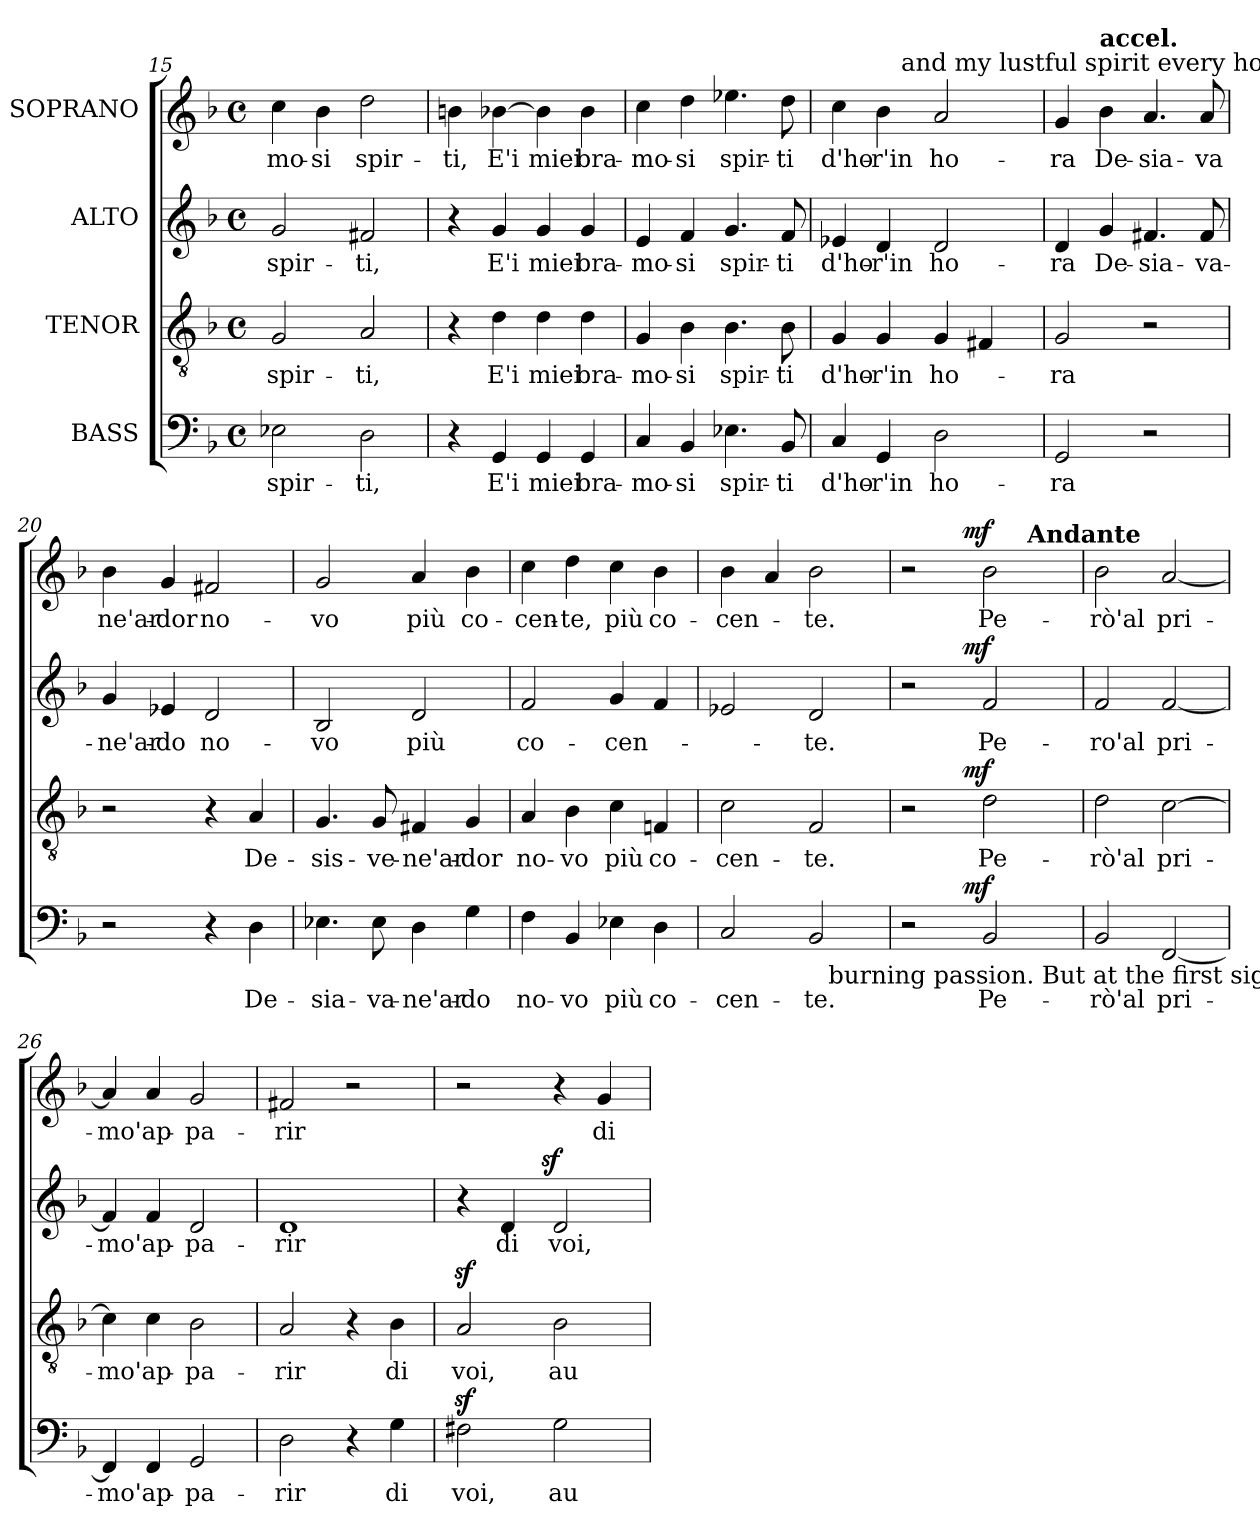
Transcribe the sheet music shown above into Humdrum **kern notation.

**kern	**text	**dynam	**kern	**text	**dynam	**kern	**text	**dynam	**kern	**text	**dynam
*part4	*part4	*part4	*part3	*part3	*part3	*part2	*part2	*part2	*part1	*part1	*part1
*staff4	*staff4	*staff4	*staff3	*staff3	*staff3	*staff2	*staff2	*staff2	*staff1	*staff1	*staff1
*I"BASS	*	*	*I"TENOR	*	*	*I"ALTO	*	*	*I"SOPRANO	*	*
*clefF4	*	*	*clefGv2	*	*	*clefG2	*	*	*clefG2	*	*
*k[b-]	*	*	*k[b-]	*	*	*k[b-]	*	*	*k[b-]	*	*
*F:	*	*	*F:	*	*	*F:	*	*	*F:	*	*
*M4/4	*	*	*M4/4	*	*	*M4/4	*	*	*M4/4	*	*
*met(c)	*	*	*met(c)	*	*	*met(c)	*	*	*met(c)	*	*
=15	=15	=15	=15	=15	=15	=15	=15	=15	=15	=15	=15
!	!LO:LY:b	!	!	!LO:LY:b	!	!	!LO:LY:b	!	!	!LO:LY:b	!
2E-X\	spir-	.	2G/	spir-	.	2g/	spir-	.	4cc\	-mo-	.
!	!	!	!	!	!	!	!	!	!	!LO:LY:b	!
.	.	.	.	.	.	.	.	.	4b-\	-si	.
!	!LO:LY:b	!	!	!LO:LY:b	!	!	!LO:LY:b	!	!	!LO:LY:b	!
2D\	-ti,	.	2A/	-ti,	.	2f#X/	-ti,	.	2dd\	spir-	.
=16	=16	=16	=16	=16	=16	=16	=16	=16	=16	=16	=16
!	!	!	!	!	!	!	!	!	!	!LO:LY:b	!
4r	.	.	4r	.	.	4r	.	.	4bn\	-ti,	.
!	!LO:LY:b	!	!	!LO:LY:b	!	!	!LO:LY:b	!	!	!LO:LY:b	!
4GG/	E'i	.	4d\	E'i	.	4g/	E'i	.	[>4b-X\	E'i	.
!	!LO:LY:b	!	!	!LO:LY:b	!	!	!LO:LY:b	!	!	!LO:LY:b	!
4GG/	miei	.	4d\	miei	.	4g/	miei	.	4b-\]	miei	.
!	!LO:LY:b	!	!	!LO:LY:b	!	!	!LO:LY:b	!	!	!LO:LY:b	!
4GG/	bra-	.	4d\	bra-	.	4g/	bra-	.	4b-\	bra-	.
!!LO:LB:g=z
=17	=17	=17	=17	=17	=17	=17	=17	=17	=17	=17	=17
!	!LO:LY:b	!	!	!LO:LY:b	!	!	!LO:LY:b	!	!	!LO:LY:b	!
4C/	-mo-	.	4G/	-mo-	.	4e/	-mo-	.	4cc\	-mo-	.
!	!LO:LY:b	!	!	!LO:LY:b	!	!	!LO:LY:b	!	!	!LO:LY:b	!
4BB-/	-si	.	4B-\	-si	.	4f/	-si	.	4dd\	-si	.
!	!LO:LY:b	!	!	!LO:LY:b	!	!	!LO:LY:b	!	!	!LO:LY:b	!
4.E-X\	spir-	.	4.B-\	spir-	.	4.g/	spir-	.	4.ee-X\	spir-	.
!	!LO:LY:b	!	!	!LO:LY:b	!	!	!LO:LY:b	!	!	!LO:LY:b	!
8BB-/	-ti	.	8B-\	-ti	.	8f/	-ti	.	8dd\	-ti	.
=18	=18	=18	=18	=18	=18	=18	=18	=18	=18	=18	=18
!	!LO:LY:b	!	!	!LO:LY:b	!	!	!LO:LY:b	!	!	!LO:LY:b	!
*	*	*	*	*	*	*	*	*	*^	*	*
4C/	d'ho-	.	4G/	d'ho-	.	4e-X/	d'ho-	.	4cc\	4ryy	d'ho-	.
!	!LO:LY:b	!	!	!LO:LY:b	!	!	!LO:LY:b	!	!	!	!LO:LY:b	!
4GG/	-r'in	.	4G/	-r'in	.	4d/	-r'in	.	4b-\	16.ryy	-r'in	.
!	!	!	!	!	!	!	!	!	!	!LO:TX:a:t=and my lustful spirit every hour yearned for new and more	!	!
.	.	.	.	.	.	.	.	.	.	2ryy	.	.
!	!LO:LY:b	!	!	!LO:LY:b	!	!	!LO:LY:b	!	!	!	!LO:LY:b	!
2D\	ho-	.	4G/	ho-	.	2d/	ho-	.	2a/	.	ho-	.
.	.	.	4F#X/	.	.	.	.	.	.	.	.	.
.	.	.	.	.	.	.	.	.	.	8ryy	.	.
.	.	.	.	.	.	.	.	.	.	32ryy	.	.
=19	=19	=19	=19	=19	=19	=19	=19	=19	=19	=19	=19	=19
!	!LO:LY:b	!	!	!LO:LY:b	!	!	!LO:LY:b	!	!	!	!LO:LY:b	!
*	*	*	*	*	*	*	*	*	*v	*v	*	*
2GG/	-ra	.	2G/	-ra	.	4d/	-ra	.	4g/	-ra	.
!	!	!	!	!	!	!	!	!	!LO:TX:a:B:t=accel.	!	!
!	!	!	!	!	!	!	!LO:LY:b	!	!	!LO:LY:b	!
.	.	.	.	.	.	4g/	De-	.	4b-\	De-	.
!	!	!	!	!	!	!	!LO:LY:b	!	!	!LO:LY:b	!
2r	.	.	2r	.	.	4.f#X/	-sia-	.	4.a/	-sia-	.
!	!	!	!	!	!	!	!LO:LY:b	!	!	!LO:LY:b	!
.	.	.	.	.	.	8f#/	-va-	.	8a/	-va	.
=20	=20	=20	=20	=20	=20	=20	=20	=20	=20	=20	=20
!	!	!	!	!	!	!	!LO:LY:b	!	!	!LO:LY:b	!
2r	.	.	2r	.	.	4g/	-ne'ar-	.	4b-\	ne'ar-	.
!	!	!	!	!	!	!	!LO:LY:b	!	!	!LO:LY:b	!
.	.	.	.	.	.	4e-X/	-do	.	4g/	-dor	.
!	!	!	!	!	!	!	!LO:LY:b	!	!	!LO:LY:b	!
4r	.	.	4r	.	.	2d/	no-	.	2f#X/	no-	.
!	!LO:LY:b	!	!	!LO:LY:b	!	!	!	!	!	!	!
4D\	De-	.	4A/	De-	.	.	.	.	.	.	.
=21	=21	=21	=21	=21	=21	=21	=21	=21	=21	=21	=21
!	!LO:LY:b	!	!	!LO:LY:b	!	!	!LO:LY:b	!	!	!LO:LY:b	!
4.E-X\	-sia-	.	4.G/	-sis-	.	2B-/	-vo	.	2g/	-vo	.
!	!LO:LY:b	!	!	!LO:LY:b	!	!	!	!	!	!	!
8E-\	-va-	.	8G/	-ve-	.	.	.	.	.	.	.
!	!LO:LY:b	!	!	!LO:LY:b	!	!	!LO:LY:b	!	!	!LO:LY:b	!
4D\	-ne'ar-	.	4F#X/	-ne'ar-	.	2d/	più	.	4a/	più	.
!	!LO:LY:b	!	!	!LO:LY:b	!	!	!	!	!	!LO:LY:b	!
4G\	-do	.	4G/	-dor	.	.	.	.	4b-\	co-	.
!!LO:PB:g=z
=22	=22	=22	=22	=22	=22	=22	=22	=22	=22	=22	=22
!	!LO:LY:b	!	!	!LO:LY:b	!	!	!LO:LY:b	!	!	!LO:LY:b	!
4F\	no-	.	4A/	no-	.	2f/	co-	.	4cc\	-cen-	.
!	!LO:LY:b	!	!	!LO:LY:b	!	!	!	!	!	!LO:LY:b	!
4BB-/	-vo	.	4B-\	-vo	.	.	.	.	4dd\	-te,	.
!	!LO:LY:b	!	!	!LO:LY:b	!	!	!LO:LY:b	!	!	!LO:LY:b	!
4E-X\	più	.	4c\	più	.	4g/	-cen-	.	4cc\	più	.
!	!LO:LY:b	!	!	!LO:LY:b	!	!	!	!	!	!LO:LY:b	!
4D\	co-	.	4Fn/	co-	.	4f/	.	.	4b-\	co-	.
=23	=23	=23	=23	=23	=23	=23	=23	=23	=23	=23	=23
!	!LO:LY:b	!	!	!LO:LY:b	!	!	!	!	!	!LO:LY:b	!
*^	*	*	*	*	*	*	*	*	*	*	*
2C/	2ryy	-cen-	.	2c\	-cen-	.	2e-X/	.	.	4b-\	-cen-	.
.	.	.	.	.	.	.	.	.	.	4a/	.	.
!	!	!LO:LY:b	!	!	!LO:LY:b	!	!	!LO:LY:b	!	!	!LO:LY:b	!
2BB-/	16ryy	-te.	.	2F/	-te.	.	2d/	-te.	.	2b-\	-te.	.
!	!LO:TX:b:t=burning passion. But at the first sight ofyou, dawn,	!	!	!	!	!	!	!	!	!	!	!
.	4..ryy	.	.	.	.	.	.	.	.	.	.	.
=24	=24	=24	=24	=24	=24	=24	=24	=24	=24	=24	=24	=24
*	*	*	*	*^	*	*	*^	*	*	*^	*	*
*	*	*	*	*	*	*	*	*	*	*	*	*	*^	*	*
2r	4..ryy	.	.	2r	4..ryy	.	.	2r	4..ryy	.	.	2r	4..ryy	2.ryy	.	.
!	!	!	!LO:DY:a	!	!	!	!LO:DY:a	!	!	!	!LO:DY:a	!	!	!	!	!LO:DY:a
.	2ryy	.	mf	.	2ryy	.	mf	.	2ryy	.	mf	.	2ryy	.	.	mf
!	!	!LO:LY:b	!	!	!	!LO:LY:b	!	!	!	!LO:LY:b	!	!	!	!	!LO:LY:b	!
2BB-/	.	Pe-	.	2d\	.	Pe-	.	2f/	.	Pe-	.	2b-\	.	.	Pe-	.
!	!	!	!	!	!	!	!	!	!	!	!	!	!	!LO:TX:a:B:t=Andante	!	!
.	.	.	.	.	.	.	.	.	.	.	.	.	.	4ryy	.	.
.	16ryy	.	.	.	16ryy	.	.	.	16ryy	.	.	.	16ryy	.	.	.
=25	=25	=25	=25	=25	=25	=25	=25	=25	=25	=25	=25	=25	=25	=25	=25	=25
!	!	!LO:LY:b	!	!	!	!LO:LY:b	!	!	!	!LO:LY:b	!	!	!	!	!LO:LY:b	!
*v	*v	*	*	*	*	*	*	*v	*v	*	*	*v	*v	*v	*	*
*	*	*	*v	*v	*	*	*	*	*	*	*	*
2BB-/	-rò'al	.	2d\	-rò'al	.	2f/	-ro'al	.	2b-\	-rò'al	.
!	!LO:LY:b	!	!	!LO:LY:b	!	!	!LO:LY:b	!	!	!LO:LY:b	!
[<2FF/	pri-	.	[>2c\	pri-	.	[<2f/	pri-	.	[<2a/	pri-	.
=26	=26	=26	=26	=26	=26	=26	=26	=26	=26	=26	=26
!	!LO:LY:b	!	!	!LO:LY:b	!	!	!LO:LY:b	!	!	!LO:LY:b	!
4FF/]	-mo'ap-	.	4c\]	-mo'ap-	.	4f/]	-mo'ap-	.	4a/]	-mo'ap-	.
4FF/	.	.	4c\	.	.	4f/	.	.	4a/	.	.
!	!LO:LY:b	!	!	!LO:LY:b	!	!	!LO:LY:b	!	!	!LO:LY:b	!
2GG/	-pa-	.	2B-\	-pa-	.	2d/	-pa-	.	2g/	-pa-	.
=27	=27	=27	=27	=27	=27	=27	=27	=27	=27	=27	=27
!	!LO:LY:b	!	!	!LO:LY:b	!	!	!LO:LY:b	!	!	!LO:LY:b	!
2D\	-rir	.	2A/	-rir	.	1d	-rir	.	2f#X/	-rir	.
4r	.	.	4r	.	.	.	.	.	2r	.	.
!	!LO:LY:b	!	!	!LO:LY:b	!	!	!	!	!	!	!
4G\	di	.	4B-\	di	.	.	.	.	.	.	.
!!LO:LB:g=z
=28	=28	=28	=28	=28	=28	=28	=28	=28	=28	=28	=28
!	!LO:LY:b	!	!	!LO:LY:b	!	!	!	!	!	!	!
*	*	*	*	*	*	*^	*	*	*	*	*
2F#Xz>\	voi,	.	2Az>/	voi,	.	4r	4...ryy	.	.	2r	.	.
!	!	!	!	!	!	!	!	!LO:LY:b	!	!	!	!
.	.	.	.	.	.	4d/	.	di	.	.	.	.
!	!	!	!	!	!	!	!	!	!LO:DY:a	!	!	!
.	.	.	.	.	.	.	2ryy	.	sf	.	.	.
!	!LO:LY:b	!	!	!LO:LY:b	!	!	!	!LO:LY:b	!	!	!	!
2G\	au-	.	2B-\	au-	.	2d/	.	voi,	.	4r	.	.
!	!	!	!	!	!	!	!	!	!	!	!LO:LY:b	!
.	.	.	.	.	.	.	.	.	.	4g/	di	.
.	.	.	.	.	.	.	32ryy	.	.	.	.	.
*	*	*	*	*	*	*v	*v	*	*	*	*	*
=	=	=	=	=	=	=	=	=	=	=	=
*-	*-	*-	*-	*-	*-	*-	*-	*-	*-	*-	*-
